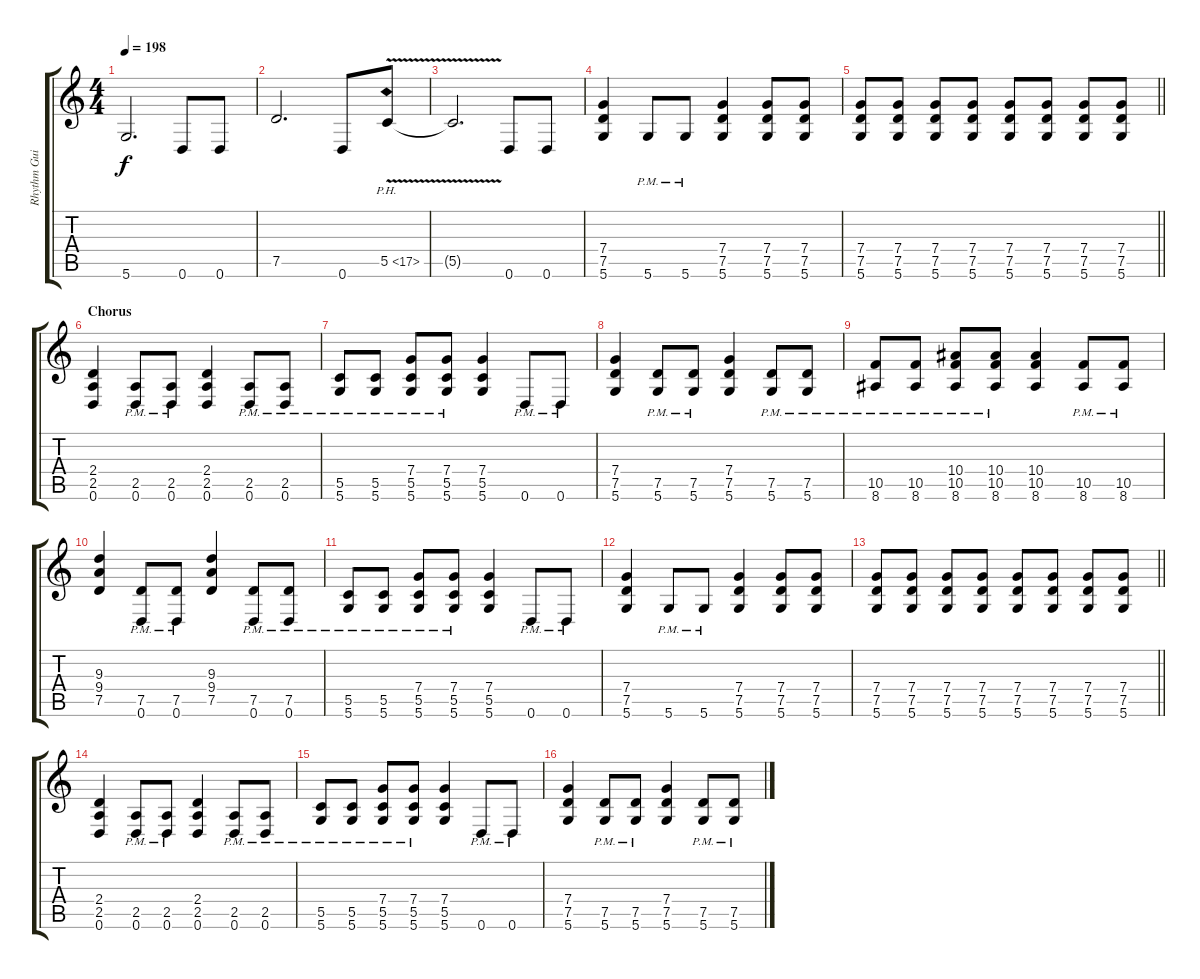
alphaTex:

\track ("Rhythm Guitar" "Rhythm Gui") {instrument distortionguitar}
\staff {score tabs}
\tuning (D4 A3 F3 C3 G2 D2) {hide}
\ts (4 4)
\tempo 198
\clef g2
\ks c
5.6{t}.2{d dy f} 0.6.8 0.6.8 |
7.5.2{d} 0.6.8 5.5{ph 12 v}.8 |
5.5{t}.2{d} 0.6.8 0.6.8 |
(7.4 7.5 5.6).4 5.6{pm}.8 5.6{pm}.8 (7.4 7.5 5.6).4 (7.4 7.5 5.6).8 (7.4 7.5 5.6).8 |
\barLineRight lightlight
(7.4 7.5 5.6).8 (7.4 7.5 5.6).8 (7.4 7.5 5.6).8 (7.4 7.5 5.6).8 (7.4 7.5 5.6).8 (7.4 7.5 5.6).8 (7.4 7.5 5.6).8 (7.4 7.5 5.6).8 |
\section ("" "Chorus")
(2.4 2.5 0.6).4 (2.5{pm} 0.6{pm}).8 (2.5{pm} 0.6{pm}).8 (2.4 2.5 0.6).4 (2.5{pm} 0.6{pm}).8 (2.5{pm} 0.6{pm}).8 |
(5.5{pm} 5.6{pm}).8 (5.5{pm} 5.6{pm}).8 (7.4{pm} 5.5 5.6{pm}).8 (7.4 5.5{pm} 5.6{pm}).8 (7.4 5.5 5.6).4 0.6{pm}.8 0.6{pm}.8 |
(7.4 7.5 5.6).4 (7.5{pm} 5.6{pm}).8 (7.5{pm} 5.6{pm}).8 (7.4 7.5 5.6).4 (7.5{pm} 5.6{pm}).8 (7.5{pm} 5.6{pm}).8 |
(10.5{pm} 8.6{pm}).8 (10.5{pm} 8.6{pm}).8 (10.4{pm} 10.5 8.6{pm}).8 (10.4{pm} 10.5 8.6).8 (10.4 10.5 8.6).4 (10.5{pm} 8.6{pm}).8 (10.5{pm} 8.6{pm}).8 |
(9.3 9.4 7.5).4 (7.5{pm} 0.6{pm}).8 (7.5{pm} 0.6{pm}).8 (9.3 9.4 7.5).4 (7.5{pm} 0.6{pm}).8 (7.5{pm} 0.6{pm}).8 |
(5.5{pm} 5.6{pm}).8 (5.5{pm} 5.6{pm}).8 (7.4{pm} 5.5 5.6{pm}).8 (7.4 5.5{pm} 5.6{pm}).8 (7.4 5.5 5.6).4 0.6{pm}.8 0.6{pm}.8 |
(7.4 7.5 5.6).4 5.6{pm}.8 5.6{pm}.8 (7.4 7.5 5.6).4 (7.4 7.5 5.6).8 (7.4 7.5 5.6).8 |
\barLineRight lightlight
(7.4 7.5 5.6).8 (7.4 7.5 5.6).8 (7.4 7.5 5.6).8 (7.4 7.5 5.6).8 (7.4 7.5 5.6).8 (7.4 7.5 5.6).8 (7.4 7.5 5.6).8 (7.4 7.5 5.6).8 |
\section ("" "")
(2.4 2.5 0.6).4 (2.5{pm} 0.6{pm}).8 (2.5{pm} 0.6{pm}).8 (2.4 2.5 0.6).4 (2.5{pm} 0.6{pm}).8 (2.5{pm} 0.6{pm}).8 |
(5.5{pm} 5.6{pm}).8 (5.5{pm} 5.6{pm}).8 (7.4{pm} 5.5 5.6{pm}).8 (7.4 5.5{pm} 5.6{pm}).8 (7.4 5.5 5.6).4 0.6{pm}.8 0.6{pm}.8 |
(7.4 7.5 5.6).4 (7.5{pm} 5.6{pm}).8 (7.5{pm} 5.6{pm}).8 (7.4 7.5 5.6).4 (7.5{pm} 5.6{pm}).8 (7.5{pm} 5.6{pm}).8
